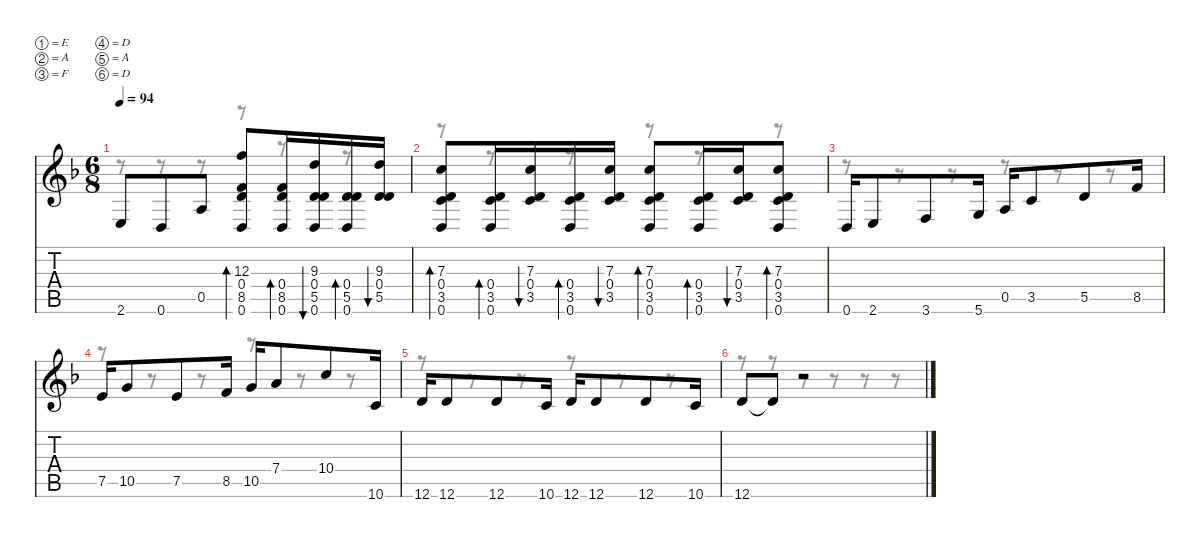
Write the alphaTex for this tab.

\defaultSystemsLayout 4
\hideDynamics
\bracketExtendMode nobrackets
\singleTrackTrackNamePolicy hidden
\multiTrackTrackNamePolicy hidden
\otherSystemsTrackNameOrientation horizontal
\track ("P. Lindgren" "dist.guit.") {instrument distortionguitar}
\staff {score tabs}
\tuning (E4 A3 F3 D3 A2 D2)
\voice
\ts (6 8)
\tempo 94
\clef g2
\ks dminor
2.6{acc forcenatural}.8{dy ff beam Up} 0.6{acc forcenatural}.8{beam Up} 0.5{acc forcenatural}.8{beam Up} (12.3{acc forcenatural} 0.4{acc forcenatural} 8.5{acc forcenatural} 0.6{acc forcenatural}).8{bd 30 dy f beam Up} (0.4{acc forcenatural} 8.5{acc forcenatural} 0.6{acc forcenatural}).16{bd 30 beam Up} (9.3{acc forcenatural} 0.4{acc forcenatural} 5.5{acc forcenatural} 0.6{acc forcenatural}).16{bu 30 beam Up} (0.4{acc forcenatural} 5.5{acc forcenatural} 0.6{acc forcenatural}).16{bd 30 beam Up} (9.3{acc forcenatural} 0.4{acc forcenatural} 5.5{acc forcenatural}).16{bu 30 beam Up} |
(7.3{acc forcenatural} 0.4{acc forcenatural} 3.5{acc forcenatural} 0.6{acc forcenatural}).8{bd 30 beam Up} (0.4{acc forcenatural} 3.5{acc forcenatural} 0.6{acc forcenatural}).16{bd 30 beam Up} (7.3{acc forcenatural} 0.4{acc forcenatural} 3.5{acc forcenatural}).16{bu 30 beam Up} (0.4{acc forcenatural} 3.5{acc forcenatural} 0.6{acc forcenatural}).16{bd 30 beam Up} (7.3{acc forcenatural} 0.4{acc forcenatural} 3.5{acc forcenatural}).16{bu 30 beam Up} (7.3{acc forcenatural} 0.4{acc forcenatural} 3.5{acc forcenatural} 0.6{acc forcenatural}).8{bd 30 beam Up} (0.4{acc forcenatural} 3.5{acc forcenatural} 0.6{acc forcenatural}).16{bd 30 beam Up} (7.3{acc forcenatural} 0.4{acc forcenatural} 3.5{acc forcenatural}).16{bu 30 beam Up} (7.3{acc forcenatural} 0.4{acc forcenatural} 3.5{acc forcenatural} 0.6{acc forcenatural}).8{bd 30 beam Up} |
0.6{acc forcenatural}.16{beam Up} 2.6{acc forcenatural}.8{beam Up} 3.6{acc forcenatural}.8{beam Up} 5.6{acc forcenatural}.16{beam Up} 0.5{acc forcenatural}.16{beam Up} 3.5{acc forcenatural}.8{beam Up} 5.5{acc forcenatural}.8{beam Up} 8.5{acc forcenatural}.16{beam Up} |
7.5{acc forcenatural}.16{beam Up} 10.5{acc forcenatural}.8{beam Up} 7.5{acc forcenatural}.8{beam Up} 8.5{acc forcenatural}.16{beam Up} 10.5{acc forcenatural}.16{beam Up} 7.4{acc forcenatural}.8{beam Up} 10.4{acc forcenatural}.8{beam Up} 10.6{acc forcenatural}.16{beam Up} |
12.6{acc forcenatural}.16{beam Up} 12.6{acc forcenatural}.8{beam Up} 12.6{acc forcenatural}.8{beam Up} 10.6{acc forcenatural}.16{beam Up} 12.6{acc forcenatural}.16{beam Up} 12.6{acc forcenatural}.8{beam Up} 12.6{acc forcenatural}.8{beam Up} 10.6{acc forcenatural}.16{beam Up} |
12.6{acc forcenatural}.8{beam Up} 12.6{t acc forcenatural}.8{beam Up} r.2{beam Up}
\voice
\clef g2
\ottava regular
\simile none
\ks dminor
r.8{dy mf beam Down} r.8{beam Down} r.8{beam Down} r.8{beam Down} r.8{beam Down} r.8{beam Down} |
r.8{beam Down} r.8{beam Down} r.8{beam Down} r.8{beam Down} r.8{beam Down} r.8{beam Down} |
r.8{beam Down} r.8{beam Down} r.8{beam Down} r.8{beam Down} r.8{beam Down} r.8{beam Down} |
r.8{beam Down} r.8{beam Down} r.8{beam Down} r.8{beam Down} r.8{beam Down} r.8{beam Down} |
r.8{beam Down} r.8{beam Down} r.8{beam Down} r.8{beam Down} r.8{beam Down} r.8{beam Down} |
r.8{beam Down} r.8{beam Down} r.8{beam Down} r.8{beam Down} r.8{beam Down} r.8{beam Down}
